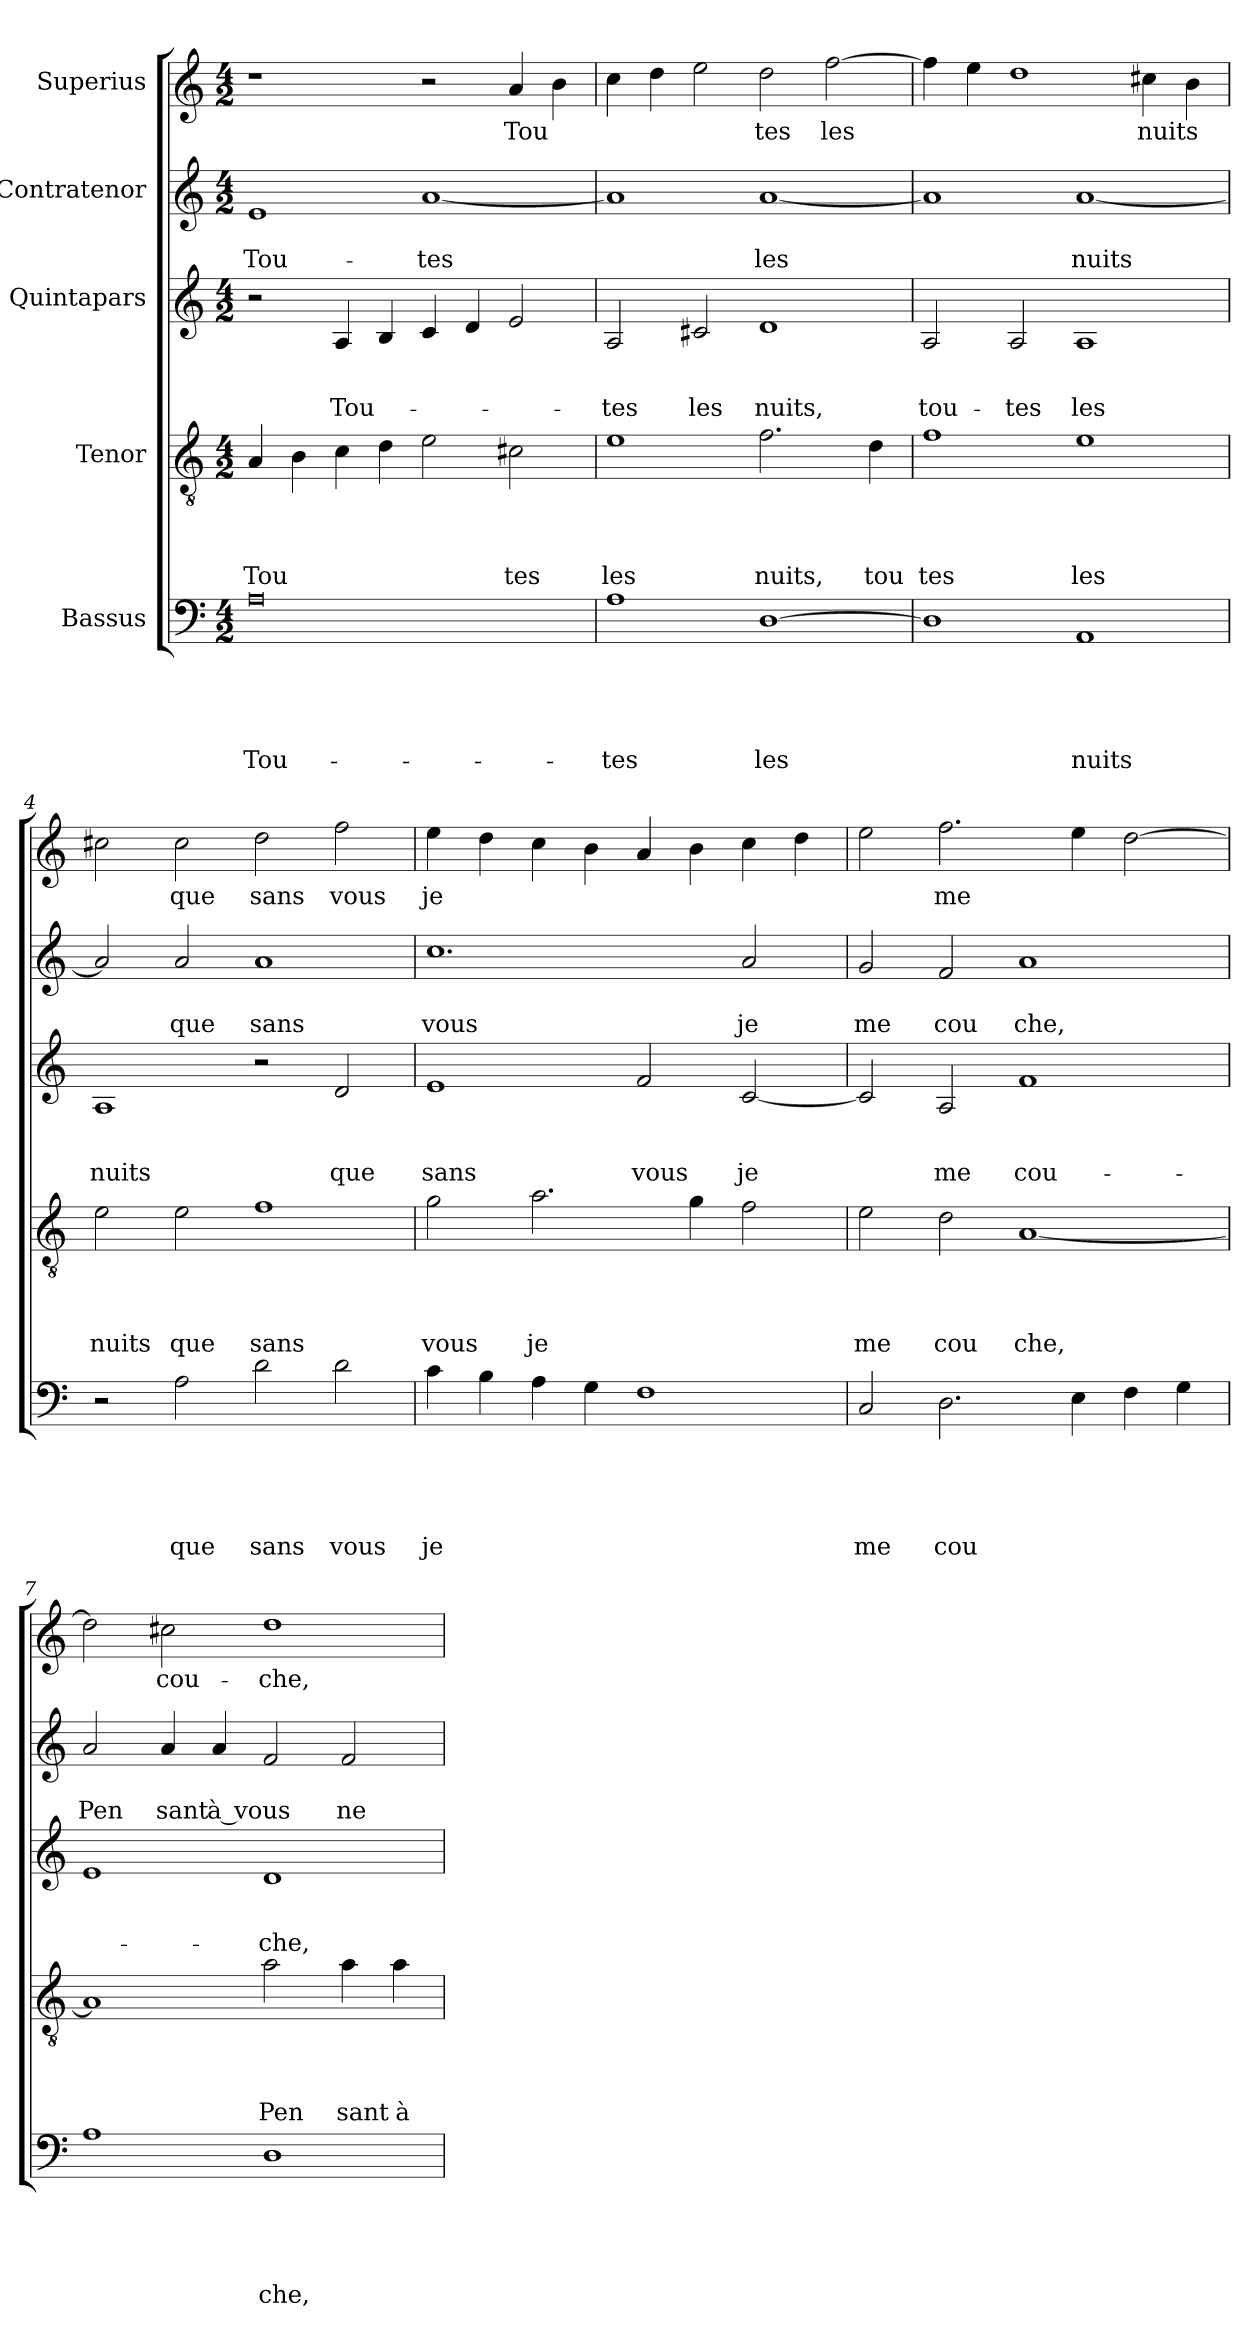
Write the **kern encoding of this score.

**kern	**text	**text	**text	**text	**text	**kern	**text	**text	**text	**text	**kern	**text	**text	**text	**kern	**text	**text	**kern	**text
*part5	*part5	*part5	*part5	*part5	*part5	*part4	*part4	*part4	*part4	*part4	*part3	*part3	*part3	*part3	*part2	*part2	*part2	*part1	*part1
*staff5	*staff5	*staff5	*staff5	*staff5	*staff5	*staff4	*staff4	*staff4	*staff4	*staff4	*staff3	*staff3	*staff3	*staff3	*staff2	*staff2	*staff2	*staff1	*staff1
*I"Bassus	*	*	*	*	*	*I"Tenor	*	*	*	*	*I"Quintapars	*	*	*	*I"Contratenor	*	*	*I"Superius	*
*clefF4	*	*	*	*	*	*clefGv2	*	*	*	*	*clefG2	*	*	*	*clefG2	*	*	*clefG2	*
*k[]	*	*	*	*	*	*k[]	*	*	*	*	*k[]	*	*	*	*k[]	*	*	*k[]	*
*C:	*	*	*	*	*	*C:	*	*	*	*	*C:	*	*	*	*C:	*	*	*C:	*
*M4/2	*	*	*	*	*	*M4/2	*	*	*	*	*M4/2	*	*	*	*M4/2	*	*	*M4/2	*
=1	=1	=1	=1	=1	=1	=1	=1	=1	=1	=1	=1	=1	=1	=1	=1	=1	=1	=1	=1
!	!	!	!	!	!LO:LY:b	!	!	!	!	!LO:LY:b	!	!	!	!	!	!	!LO:LY:b	!	!
0A	.	.	.	.	Tou-	4A/	.	.	.	Tou	2r	.	.	.	1e	.	Tou-	1r	.
.	.	.	.	.	.	4B\	.	.	.	.	.	.	.	.	.	.	.	.	.
!	!	!	!	!	!	!	!	!	!	!	!	!	!	!LO:LY:b	!	!	!	!	!
.	.	.	.	.	.	4c\	.	.	.	.	4A/	.	.	Tou-	.	.	.	.	.
.	.	.	.	.	.	4d\	.	.	.	.	4B/	.	.	.	.	.	.	.	.
!	!	!	!	!	!	!	!	!	!	!	!	!	!	!	!	!	!LO:LY:b	!	!
.	.	.	.	.	.	2e\	.	.	.	.	4c/	.	.	.	[<1a	.	-tes	2r	.
.	.	.	.	.	.	.	.	.	.	.	4d/	.	.	.	.	.	.	.	.
!	!	!	!	!	!	!	!	!	!	!LO:LY:b	!	!	!	!	!	!	!	!	!LO:LY:b
.	.	.	.	.	.	2c#X\	.	.	.	tes	2e/	.	.	.	.	.	.	4a/	Tou
.	.	.	.	.	.	.	.	.	.	.	.	.	.	.	.	.	.	4b\	.
=2	=2	=2	=2	=2	=2	=2	=2	=2	=2	=2	=2	=2	=2	=2	=2	=2	=2	=2	=2
!	!	!	!	!	!LO:LY:b	!	!	!	!	!LO:LY:b	!	!	!	!LO:LY:b	!	!	!	!	!
1A	.	.	.	.	-tes	1e	.	.	.	les	2A/	.	.	-tes	1a]	.	.	4cc\	.
.	.	.	.	.	.	.	.	.	.	.	.	.	.	.	.	.	.	4dd\	.
!	!	!	!	!	!	!	!	!	!	!	!	!	!	!LO:LY:b	!	!	!	!	!
.	.	.	.	.	.	.	.	.	.	.	2c#X/	.	.	les	.	.	.	2ee\	.
!	!	!	!	!	!LO:LY:b	!	!	!	!	!LO:LY:b	!	!	!	!LO:LY:b	!	!	!LO:LY:b	!	!LO:LY:b
[>1D	.	.	.	.	les	2.f\	.	.	.	nuits,	1d	.	.	nuits,	[<1a	.	les	2dd\	tes
!	!	!	!	!	!	!	!	!	!	!	!	!	!	!	!	!	!	!	!LO:LY:b
.	.	.	.	.	.	.	.	.	.	.	.	.	.	.	.	.	.	[>2ff\	les
!	!	!	!	!	!	!	!	!	!	!LO:LY:b	!	!	!	!	!	!	!	!	!
.	.	.	.	.	.	4d\	.	.	.	tou	.	.	.	.	.	.	.	.	.
=3	=3	=3	=3	=3	=3	=3	=3	=3	=3	=3	=3	=3	=3	=3	=3	=3	=3	=3	=3
!	!	!	!	!	!	!	!	!	!	!LO:LY:b	!	!	!	!LO:LY:b	!	!	!	!	!
1D]	.	.	.	.	.	1f	.	.	.	tes	2A/	.	.	tou-	1a]	.	.	4ff\]	.
.	.	.	.	.	.	.	.	.	.	.	.	.	.	.	.	.	.	4ee\	.
!	!	!	!	!	!	!	!	!	!	!	!	!	!	!LO:LY:b	!	!	!	!	!
.	.	.	.	.	.	.	.	.	.	.	2A/	.	.	-tes	.	.	.	1dd	.
!	!	!	!	!	!LO:LY:b	!	!	!	!	!LO:LY:b	!	!	!	!LO:LY:b	!	!	!LO:LY:b	!	!
1AA	.	.	.	.	nuits	1e	.	.	.	les	1A	.	.	les	[<1a	.	nuits	.	.
!	!	!	!	!	!	!	!	!	!	!	!	!	!	!	!	!	!	!	!LO:LY:b
.	.	.	.	.	.	.	.	.	.	.	.	.	.	.	.	.	.	4cc#\	nuits
.	.	.	.	.	.	.	.	.	.	.	.	.	.	.	.	.	.	4b\	.
=4	=4	=4	=4	=4	=4	=4	=4	=4	=4	=4	=4	=4	=4	=4	=4	=4	=4	=4	=4
!	!	!	!	!	!	!	!	!	!	!LO:LY:b	!	!	!	!LO:LY:b	!	!	!	!	!
2r	.	.	.	.	.	2e\	.	.	.	nuits	1A	.	.	nuits	2a/]	.	.	2cc#X\	.
!	!	!	!	!	!LO:LY:b	!	!	!	!	!LO:LY:b	!	!	!	!	!	!	!LO:LY:b	!	!LO:LY:b
2A\	.	.	.	.	que	2e\	.	.	.	que	.	.	.	.	2a/	.	que	2cc#\	que
!	!	!	!	!	!LO:LY:b	!	!	!	!	!LO:LY:b	!	!	!	!	!	!	!LO:LY:b	!	!LO:LY:b
2d\	.	.	.	.	sans	1f	.	.	.	sans	2r	.	.	.	1a	.	sans	2dd\	sans
!	!	!	!	!	!LO:LY:b	!	!	!	!	!	!	!	!	!LO:LY:b	!	!	!	!	!LO:LY:b
2d\	.	.	.	.	vous	.	.	.	.	.	2d/	.	.	que	.	.	.	2ff\	vous
!!LO:LB:g=z
=5	=5	=5	=5	=5	=5	=5	=5	=5	=5	=5	=5	=5	=5	=5	=5	=5	=5	=5	=5
!	!	!	!	!	!LO:LY:b	!	!	!	!	!LO:LY:b	!	!	!	!LO:LY:b	!	!	!LO:LY:b	!	!LO:LY:b
4c\	.	.	.	.	je	2g\	.	.	.	vous	1e	.	.	sans	1.cc	.	vous	4ee\	je
4B\	.	.	.	.	.	.	.	.	.	.	.	.	.	.	.	.	.	4dd\	.
!	!	!	!	!	!	!	!	!	!	!LO:LY:b	!	!	!	!	!	!	!	!	!
4A\	.	.	.	.	.	2.a\	.	.	.	je	.	.	.	.	.	.	.	4cc\	.
4G\	.	.	.	.	.	.	.	.	.	.	.	.	.	.	.	.	.	4b\	.
!	!	!	!	!	!	!	!	!	!	!	!	!	!	!LO:LY:b	!	!	!	!	!
1F	.	.	.	.	.	.	.	.	.	.	2f/	.	.	vous	.	.	.	4a/	.
.	.	.	.	.	.	4g\	.	.	.	.	.	.	.	.	.	.	.	4b\	.
!	!	!	!	!	!	!	!	!	!	!	!	!	!	!LO:LY:b	!	!	!LO:LY:b	!	!
.	.	.	.	.	.	2f\	.	.	.	.	[<2c/	.	.	je	2a/	.	je	4cc\	.
.	.	.	.	.	.	.	.	.	.	.	.	.	.	.	.	.	.	4dd\	.
=6	=6	=6	=6	=6	=6	=6	=6	=6	=6	=6	=6	=6	=6	=6	=6	=6	=6	=6	=6
!	!	!	!	!	!LO:LY:b	!	!	!	!	!LO:LY:b	!	!	!	!	!	!	!LO:LY:b	!	!
2C/	.	.	.	.	me	2e\	.	.	.	me	2c/]	.	.	.	2g/	.	me	2ee\	.
!	!	!	!	!	!LO:LY:b	!	!	!	!	!LO:LY:b	!	!	!	!LO:LY:b	!	!	!LO:LY:b	!	!LO:LY:b
2.D\	.	.	.	.	cou	2d\	.	.	.	cou	2A/	.	.	me	2f/	.	cou	2.ff\	me
!	!	!	!	!	!	!	!	!	!	!LO:LY:b	!	!	!	!LO:LY:b	!	!	!LO:LY:b	!	!
.	.	.	.	.	.	[<1A	.	.	.	che,	1f	.	.	cou-	1a	.	che,	.	.
4E\	.	.	.	.	.	.	.	.	.	.	.	.	.	.	.	.	.	4ee\	.
4F\	.	.	.	.	.	.	.	.	.	.	.	.	.	.	.	.	.	[>2dd\	.
4G\	.	.	.	.	.	.	.	.	.	.	.	.	.	.	.	.	.	.	.
=7	=7	=7	=7	=7	=7	=7	=7	=7	=7	=7	=7	=7	=7	=7	=7	=7	=7	=7	=7
!	!	!	!	!	!	!	!	!	!	!	!	!	!	!	!	!	!LO:LY:b	!	!
1A	.	.	.	.	.	1A]	.	.	.	.	1e	.	.	.	2a/	.	Pen	2dd\]	.
!	!	!	!	!	!	!	!	!	!	!	!	!	!	!	!	!	!LO:LY:b	!	!LO:LY:b
.	.	.	.	.	.	.	.	.	.	.	.	.	.	.	4a/	.	sant	2cc#\	cou-
!	!	!	!	!	!	!	!	!	!	!	!	!	!	!	!	!	!LO:LY:b	!	!
.	.	.	.	.	.	.	.	.	.	.	.	.	.	.	4a/	.	à vous	.	.
!	!	!	!	!	!LO:LY:b	!	!	!	!	!LO:LY:b	!	!	!	!LO:LY:b	!	!	!	!	!LO:LY:b
1D	.	.	.	.	che,	2a\	.	.	.	Pen	1d	.	.	-che,	2f/	.	.	1dd	-che,
!	!	!	!	!	!	!	!	!	!	!LO:LY:b	!	!	!	!	!	!	!LO:LY:b	!	!
.	.	.	.	.	.	4a\	.	.	.	sant	.	.	.	.	2f/	.	ne	.	.
!	!	!	!	!	!	!	!	!	!	!LO:LY:b	!	!	!	!	!	!	!	!	!
.	.	.	.	.	.	4a\	.	.	.	à	.	.	.	.	.	.	.	.	.
=	=	=	=	=	=	=	=	=	=	=	=	=	=	=	=	=	=	=	=
*-	*-	*-	*-	*-	*-	*-	*-	*-	*-	*-	*-	*-	*-	*-	*-	*-	*-	*-	*-
